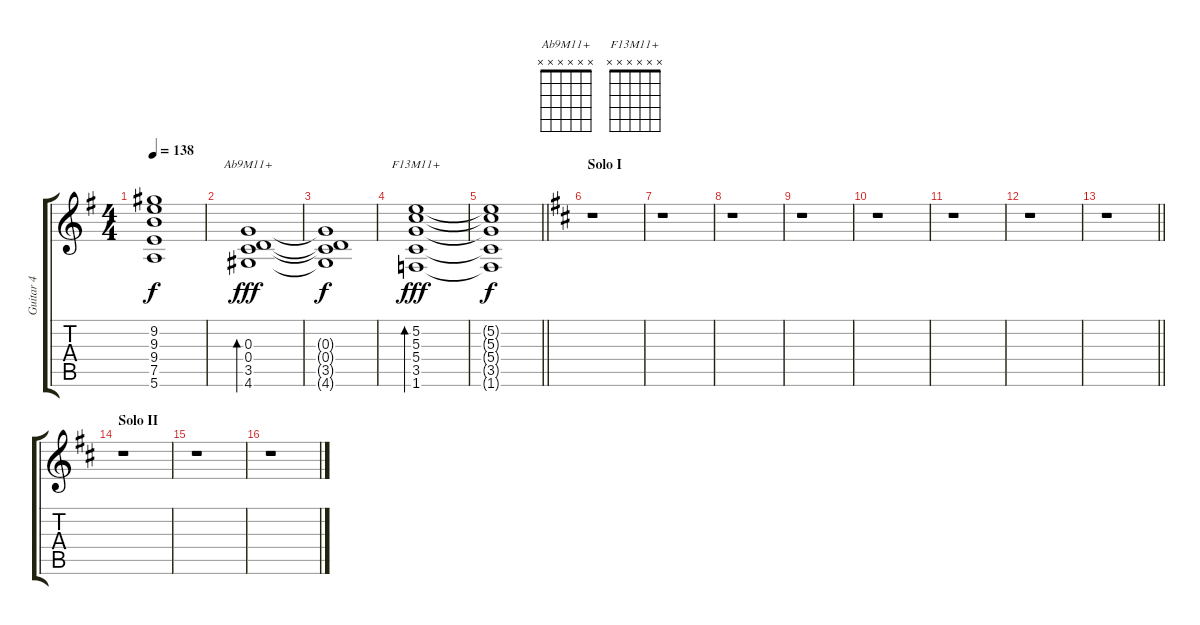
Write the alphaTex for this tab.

\track ("Guitar 4" "Guitar 4") {instrument acousticguitarsteel}
\staff {score tabs}
\tuning (E4 B3 G3 D3 A2 E2) {hide}
\chord ("Ab9M11+" x x x x x x)
\chord ("F13M11+" x x x x x x)
\ts (4 4)
\tempo 138
\clef g2
\ks g
(9.2{t} 9.3{t} 9.4{t} 7.5{t} 5.6{t}).1{dy f} |
(0.3 0.4 3.5 4.6).1{bd 240 ch "Ab9M11+" dy fff} |
(0.3{t} 0.4{t} 3.5{t} 4.6{t}).1{dy f} |
(5.2 5.3 5.4 3.5 1.6).1{bd 240 ch "F13M11+" dy fff} |
\barLineRight lightlight
(5.2{t} 5.3{t} 5.4{t} 3.5{t} 1.6{t}).1{dy f} |
\section ("" "Solo I")
\ks d
r.1 |
r.1 |
r.1 |
r.1 |
r.1 |
r.1 |
r.1 |
\barLineRight lightlight
r.1 |
\section ("" "Solo II")
r.1 |
r.1 |
r.1
